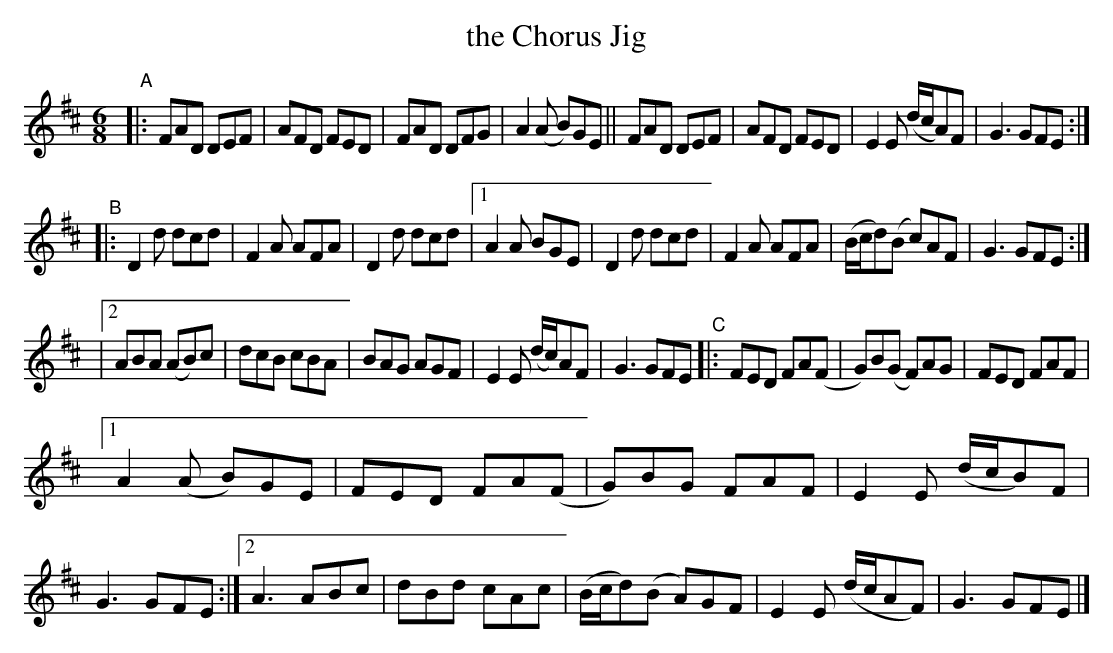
X:1
T: the Chorus Jig
M: 6/8
L: 1/8
K: D
"^A"\
|: FAD DEF | AFD FED | FAD DFG | A2(A B)GE \
|| FAD DEF | AFD FED | E2E (d/c/A)F | G3 GFE :|
"^B"\
|: D2d dcd | F2A AFA | D2d dcd |\
[1 A2A BGE | D2d dcd | F2A AFA | (B/c/d)(B c)AF | G3 GFE :|
|[2 ABA (AB)c | dcB cBA | BAG AGF | E2E (d/c/)AF | G3 GFE \
"^C"\
|: FED FA(F | G)B(G F)AG | FED FAF |
[1 A2(A B)GE | FED FA(F | G)BG FAF | E2E (d/c/B)F | G3 GFE :|\
[2 A3 ABc | dBd cAc | (B/c/d)(B A)GF | E2E (d/c/AF) | G3 GFE |]
